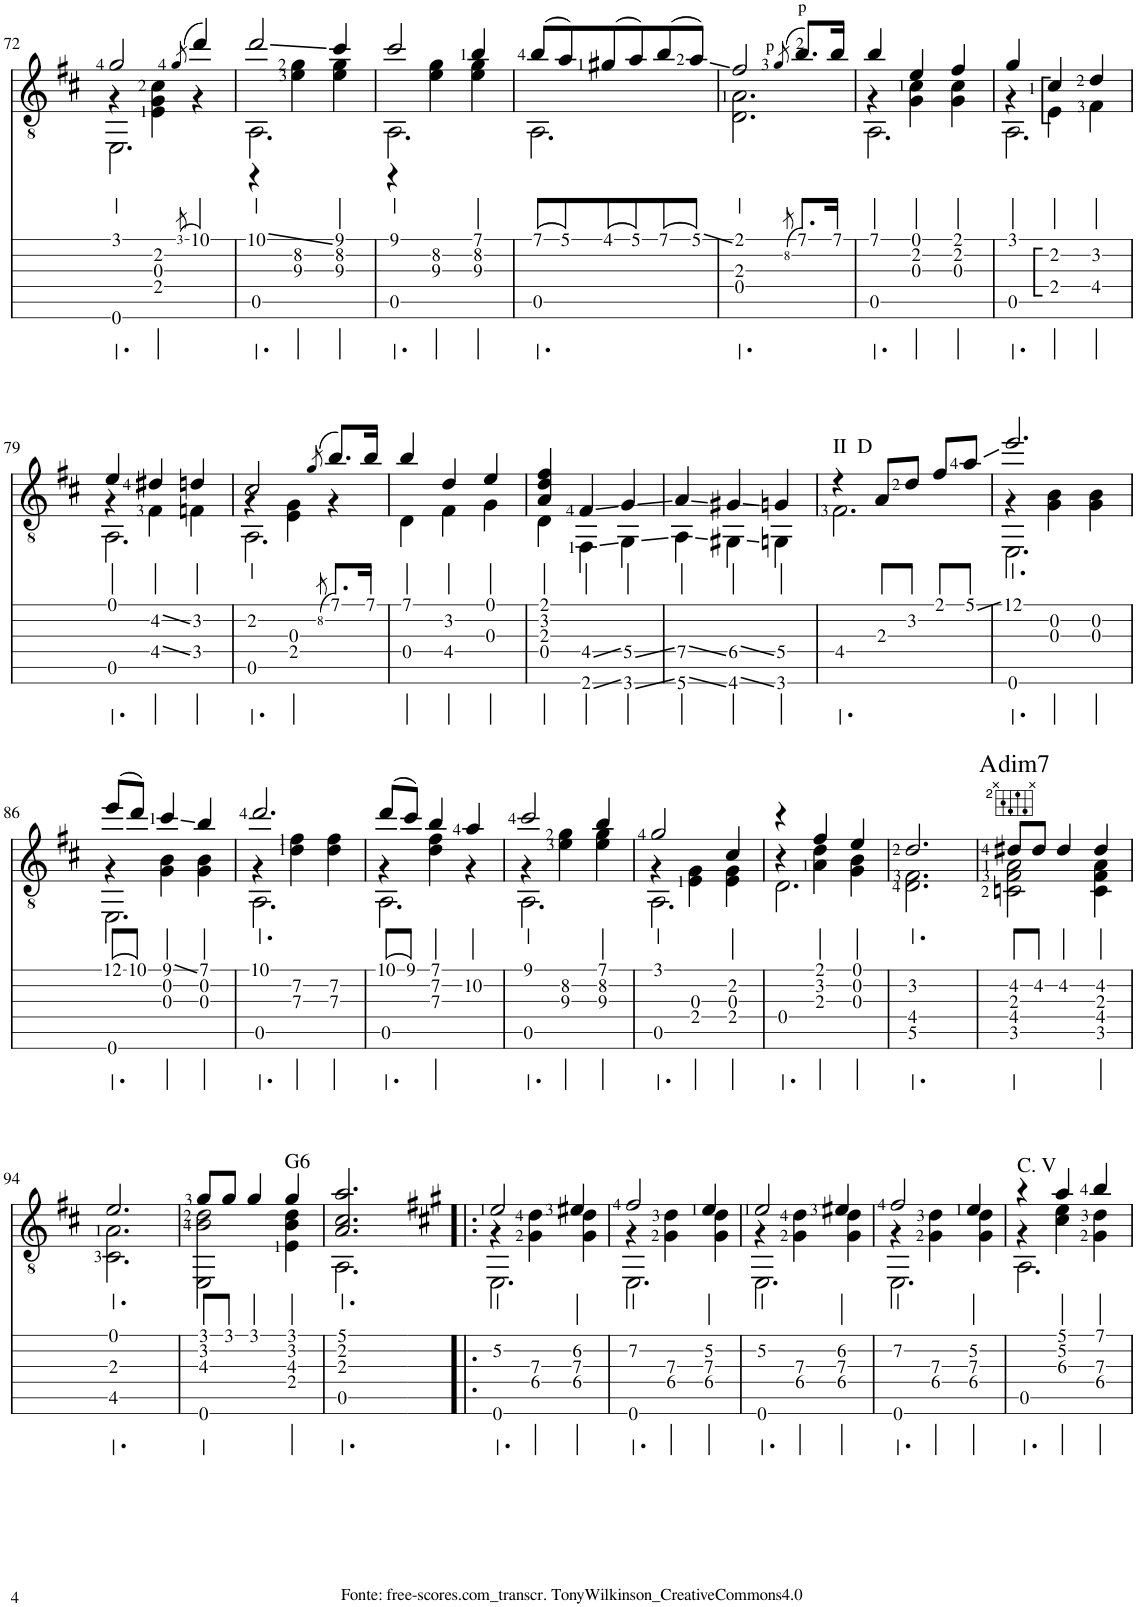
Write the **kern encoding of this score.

**kern	**kern	**harte
*part2	*part1	*part1
*staff2	*staff1	*
*I"Chitarra classica (Intavolatura)	*I"Guitar	*
!!LO:PB:g=z
*	*clefGv2	*
*k[f#c#]	*k[f#c#]	*
*M3/4	*M3/4	*
=72	=72	=72
*^	*^	*
*	*^	*	*^	*
2g/	4r	2.EE\	2g/	4r	2.EE\	.
.	4E\ 4G\ 4c#\	.	.	4E\ 4G\ 4c#\	.	.
(8qg/	.	.	(8qg/	.	.	.
4dd/)	4r	.	4dd/)	4r	.	.
=73	=73	=73	=73	=73	=73	=73
2dd/	2.AA\	4r	2dd/	2.AA\	4r	.
.	.	4e\ 4g\	.	.	4e\ 4g\	.
4cc#/	.	4e\ 4g\	4cc#/	.	4e\ 4g\	.
=74	=74	=74	=74	=74	=74	=74
2cc#/	2.AA\	4r	2cc#/	2.AA\	4r	.
.	.	4e\ 4g\	.	.	4e\ 4g\	.
4b/	.	4e\ 4g\	4b/	.	4e\ 4g\	.
*	*v	*v	*	*	*	*
*	*	*	*v	*v	*
=75	=75	=75	=75	=75
(8b/L	2.AA\	(8b/L	2.AA\	.
8a/)	.	8a/)	.	.
(8g#X/	.	(8g#X/	.	.
8a/)	.	8a/)	.	.
(8b/	.	(8b/	.	.
8a/J)	.	8a/J)	.	.
=76	=76	=76	=76	=76
2f#/	2.D\ 2.A\	2f#/	2.D\ 2.A\	.
(8qg/	.	(8qg/	.	.
8.b/L)	.	8.b/L)	.	.
16b/Jk	.	16b/Jk	.	.
=77	=77	=77	=77	=77
*	*^	*	*^	*
4b/	4r	2.AA\	4b/	4r	2.AA\	.
4e/	4G\ 4c#\	.	4e/	4G\ 4c#\	.	.
4f#/	4G\ 4c#\	.	4f#/	4G\ 4c#\	.	.
=78	=78	=78	=78	=78	=78	=78
4g/	4r	2.AA\	4g/	4r	2.AA\	.
4c#/	4E\	.	4c#/	4E\	.	.
4d/	4F#\	.	4d/	4F#\	.	.
!!LO:LB:g=z	!!	!!
=79	=79	=79	=79	=79	=79	=79
4e/	4r	2.AA\	4e/	4r	2.AA\	.
4d#X/	4F#\	.	4d#X/	4F#\	.	.
4dn/	4Fn\	.	4dn/	4Fn\	.	.
=80	=80	=80	=80	=80	=80	=80
2c#/	4r	2.AA\	2c#/	4r	2.AA\	.
.	4E\ 4G\	.	.	4E\ 4G\	.	.
(8qg/	.	.	(8qg/	.	.	.
8.b/L)	4r	.	8.b/L)	4r	.	.
16b/Jk	.	.	16b/Jk	.	.	.
*	*v	*v	*	*	*	*
*	*	*	*v	*v	*
=81	=81	=81	=81	=81
4b/	4D\	4b/	4D\	.
4d/	4F#\	4d/	4F#\	.
4e/	4G\	4e/	4G\	.
=82	=82	=82	=82	=82
4A/ 4d/ 4f#/	4D\	4A/ 4d/ 4f#/	4D\	.
4F#/	4FF#\	4F#/	4FF#\	.
4G/	4GG\	4G/	4GG\	.
=83	=83	=83	=83	=83
4A/	4AA\	4A/	4AA\	.
4G#X/	4GG#X\	4G#X/	4GG#X\	.
4Gn/	4GGn\	4Gn/	4GGn\	.
=84	=84	=84	=84	=84
!	!	!LO:TX:a:t=II  D	!	!
4r	2.F#\	4r	2.F#\	.
8A/L	.	8A/L	.	.
8d/J	.	8d/J	.	.
8f#/L	.	8f#/L	.	.
8a/J	.	8a/J	.	.
=85	=85	=85	=85	=85
*	*^	*	*^	*
2.ee/	4r	2.EE\	2.ee/	4r	2.EE\	.
.	4G\ 4B\	.	.	4G\ 4B\	.	.
.	4G\ 4B\	.	.	4G\ 4B\	.	.
!!LO:LB:g=z	!!	!!
=86	=86	=86	=86	=86	=86	=86
(8ee/L	4r	2.EE\	(8ee/L	4r	2.EE\	.
8dd/J)	.	.	8dd/J)	.	.	.
4cc#/	4G\ 4B\	.	4cc#/	4G\ 4B\	.	.
4b/	4G\ 4B\	.	4b/	4G\ 4B\	.	.
=87	=87	=87	=87	=87	=87	=87
2.dd/	4r	2.AA\	2.dd/	4r	2.AA\	.
.	4d\ 4f#\	.	.	4d\ 4f#\	.	.
.	4d\ 4f#\	.	.	4d\ 4f#\	.	.
=88	=88	=88	=88	=88	=88	=88
(8dd/L	4r	2.AA\	(8dd/L	4r	2.AA\	.
8cc#/J)	.	.	8cc#/J)	.	.	.
4b/	4d\ 4f#\	.	4b/	4d\ 4f#\	.	.
4a/	4r	.	4a/	4r	.	.
=89	=89	=89	=89	=89	=89	=89
2cc#/	4r	2.AA\	2cc#/	4r	2.AA\	.
.	4e\ 4g\	.	.	4e\ 4g\	.	.
4b/	4e\ 4g\	.	4b/	4e\ 4g\	.	.
=90	=90	=90	=90	=90	=90	=90
2g/	4r	2.AA\	2g/	4r	2.AA\	.
.	4E\ 4G\	.	.	4E\ 4G\	.	.
4c#/	4E\ 4G\	.	4c#/	4E\ 4G\	.	.
=91	=91	=91	=91	=91	=91	=91
4r	4r	2.D\	4r	4r	2.D\	.
4f#/	4A\ 4d\	.	4f#/	4A\ 4d\	.	.
4e/	4G\ 4B\	.	4e/	4G\ 4B\	.	.
*	*v	*v	*	*	*	*
*	*	*	*v	*v	*
=92	=92	=92	=92	=92
2.d/	2.D\ 2.F#\	2.d/	2.D\ 2.F#\	.
=93	=93	=93	=93	=93
!	!	!	!	!LO:H:kt=dim7
8d#X/L	2Cn\ 2F#\ 2A\	8d#X/L	2Cn\ 2F#\ 2A\	A:dim7
8d#/J	.	8d#/J	.	.
4d#/	.	4d#/	.	.
4d#/	4C\ 4F#\ 4A\	4d#/	4C\ 4F#\ 4A\	.
!!LO:LB:g=z	!!
=94	=94	=94	=94	=94
2.e/	2.C#\ 2.A\	2.e/	2.C#\ 2.A\	.
=95	=95	=95	=95	=95
8g/L	2EE\ 2B\ 2d\	8g/L	2EE\ 2B\ 2d\	.
8g/J	.	8g/J	.	.
4g/	.	4g/	.	.
!	!	!LO:TX:a:t=G6	!	!
4g/	4E\ 4B\ 4d\	4g/	4E\ 4B\ 4d\	.
=96	=96	=96	=96	=96
2.A/ 2.c#/ 2.a/	2.AA\	2.A/ 2.c#/ 2.a/	2.AA\	.
*v	*v	*	*	*
*	*v	*v	*
=97!|:	=97!|:	=97!|:
*k[f#c#g#]	*k[f#c#g#]	*
*^	*^	*
*	*^	*	*^	*
2e/	4r	2.EE\	2e/	4r	2.EE\	.
.	4G#\ 4d\	.	.	4G#\ 4d\	.	.
4e#X/	4G#\ 4d\	.	4e#X/	4G#\ 4d\	.	.
=98	=98	=98	=98	=98	=98	=98
2f#/	4r	2.EE\	2f#/	4r	2.EE\	.
.	4G#\ 4d\	.	.	4G#\ 4d\	.	.
4e/	4G#\ 4d\	.	4e/	4G#\ 4d\	.	.
=99	=99	=99	=99	=99	=99	=99
2e/	4r	2.EE\	2e/	4r	2.EE\	.
.	4G#\ 4d\	.	.	4G#\ 4d\	.	.
4e#X/	4G#\ 4d\	.	4e#X/	4G#\ 4d\	.	.
=100	=100	=100	=100	=100	=100	=100
2f#/	4r	2.EE\	2f#/	4r	2.EE\	.
.	4G#\ 4d\	.	.	4G#\ 4d\	.	.
4e/	4G#\ 4d\	.	4e/	4G#\ 4d\	.	.
=101	=101	=101	=101	=101	=101	=101
!	!	!	!LO:TX:a:t=C. V	!	!	!
4r	4r	2.AA\	4r	4r	2.AA\	.
4a/	4c#\ 4e\	.	4a/	4c#\ 4e\	.	.
4b/	4G#\ 4d\	.	4b/	4G#\ 4d\	.	.
*v	*v	*v	*	*	*	*
*	*v	*v	*v	*
=	=	=
*-	*-	*-
